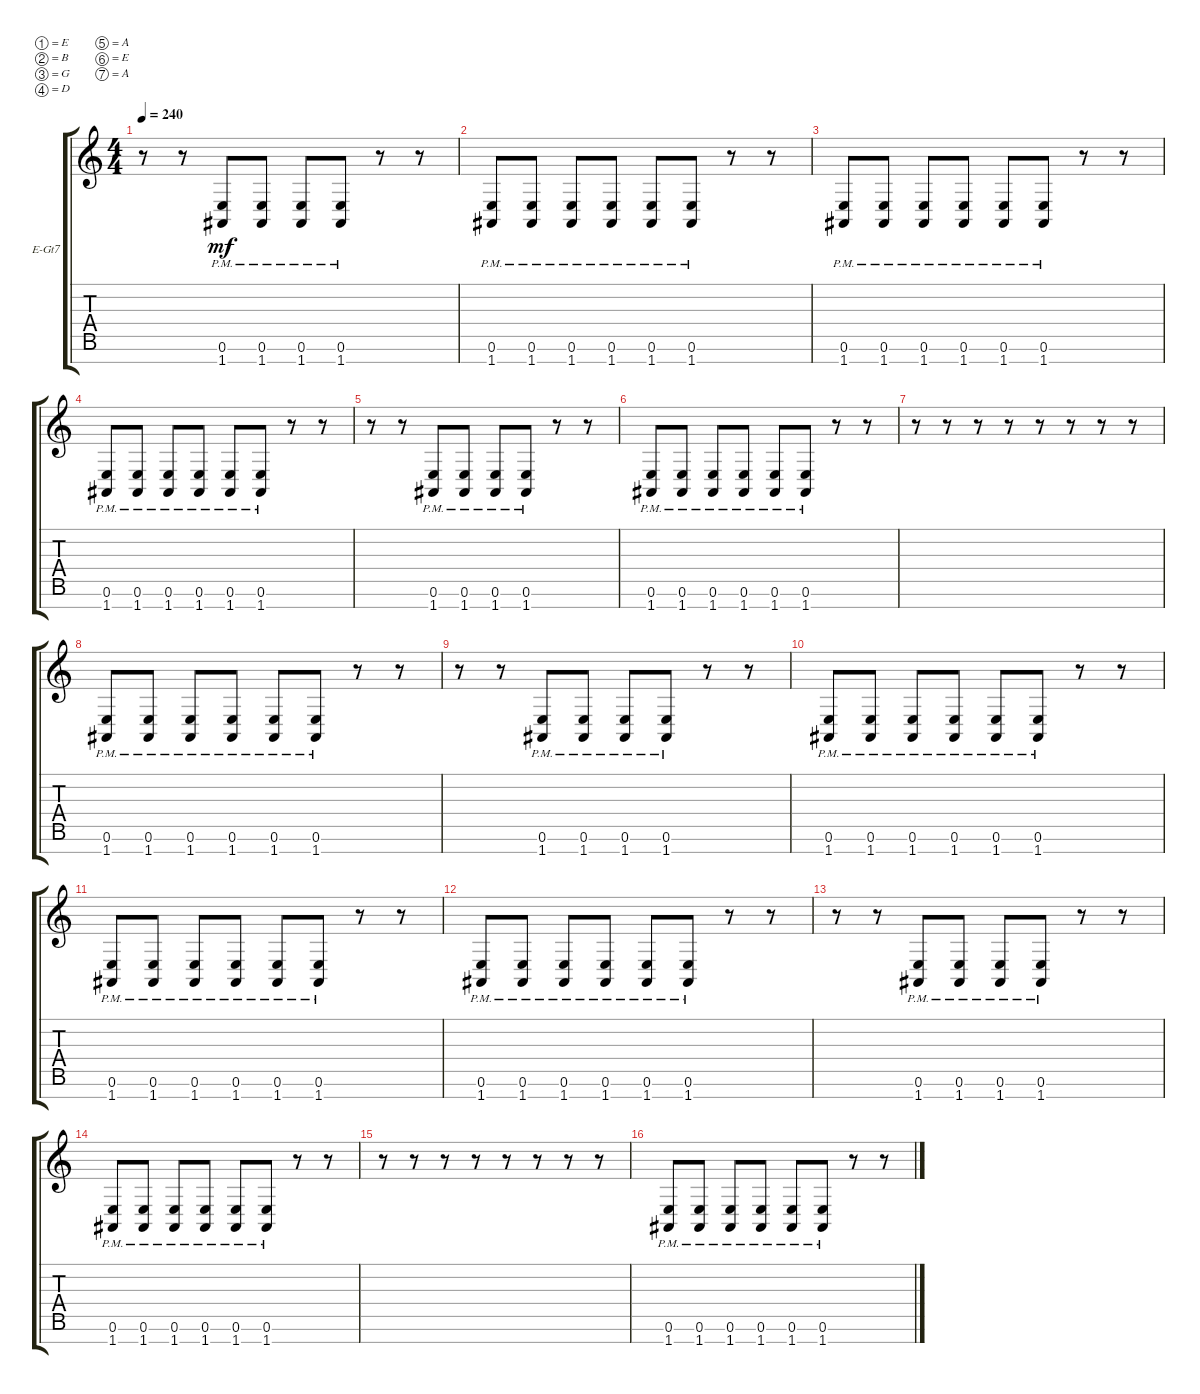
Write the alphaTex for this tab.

\defaultSystemsLayout 4
\bracketExtendMode groupsimilarinstruments
\firstSystemTrackNameOrientation horizontal
\otherSystemsTrackNameOrientation horizontal
\track ("Electric Guitar" "E-Gt7") {instrument distortionguitar}
\staff {score tabs}
\tuning (E4 B3 G3 D3 A2 E2 A1)
\ts (4 4)
\tempo 240
\clef g2
\ks c
r.8{dy mf} r.8 (1.7{pm} 0.6{pm}).8 (1.7{pm} 0.6{pm}).8 (1.7{pm} 0.6{pm}).8 (1.7{pm} 0.6{pm}).8 r.8 r.8 |
(1.7{pm} 0.6{pm}).8 (1.7{pm} 0.6{pm}).8 (1.7{pm} 0.6{pm}).8 (1.7{pm} 0.6{pm}).8 (1.7{pm} 0.6{pm}).8 (1.7{pm} 0.6{pm}).8 r.8 r.8 |
(1.7{pm} 0.6{pm}).8 (1.7{pm} 0.6{pm}).8 (1.7{pm} 0.6{pm}).8 (1.7{pm} 0.6{pm}).8 (1.7{pm} 0.6{pm}).8 (1.7{pm} 0.6{pm}).8 r.8 r.8 |
(1.7{pm} 0.6{pm}).8 (1.7{pm} 0.6{pm}).8 (1.7{pm} 0.6{pm}).8 (1.7{pm} 0.6{pm}).8 (1.7{pm} 0.6{pm}).8 (1.7{pm} 0.6{pm}).8 r.8 r.8 |
r.8 r.8 (1.7{pm} 0.6{pm}).8 (1.7{pm} 0.6{pm}).8 (1.7{pm} 0.6{pm}).8 (1.7{pm} 0.6{pm}).8 r.8 r.8 |
(1.7{pm} 0.6{pm}).8 (1.7{pm} 0.6{pm}).8 (1.7{pm} 0.6{pm}).8 (1.7{pm} 0.6{pm}).8 (1.7{pm} 0.6{pm}).8 (1.7{pm} 0.6{pm}).8 r.8 r.8 |
r.8 r.8 r.8 r.8 r.8 r.8 r.8 r.8 |
(1.7{pm} 0.6{pm}).8 (1.7{pm} 0.6{pm}).8 (1.7{pm} 0.6{pm}).8 (1.7{pm} 0.6{pm}).8 (1.7{pm} 0.6{pm}).8 (1.7{pm} 0.6{pm}).8 r.8 r.8 |
r.8 r.8 (1.7{pm} 0.6{pm}).8 (1.7{pm} 0.6{pm}).8 (1.7{pm} 0.6{pm}).8 (1.7{pm} 0.6{pm}).8 r.8 r.8 |
(1.7{pm} 0.6{pm}).8 (1.7{pm} 0.6{pm}).8 (1.7{pm} 0.6{pm}).8 (1.7{pm} 0.6{pm}).8 (1.7{pm} 0.6{pm}).8 (1.7{pm} 0.6{pm}).8 r.8 r.8 |
(1.7{pm} 0.6{pm}).8 (1.7{pm} 0.6{pm}).8 (1.7{pm} 0.6{pm}).8 (1.7{pm} 0.6{pm}).8 (1.7{pm} 0.6{pm}).8 (1.7{pm} 0.6{pm}).8 r.8 r.8 |
(1.7{pm} 0.6{pm}).8 (1.7{pm} 0.6{pm}).8 (1.7{pm} 0.6{pm}).8 (1.7{pm} 0.6{pm}).8 (1.7{pm} 0.6{pm}).8 (1.7{pm} 0.6{pm}).8 r.8 r.8 |
r.8 r.8 (1.7{pm} 0.6{pm}).8 (1.7{pm} 0.6{pm}).8 (1.7{pm} 0.6{pm}).8 (1.7{pm} 0.6{pm}).8 r.8 r.8 |
(1.7{pm} 0.6{pm}).8 (1.7{pm} 0.6{pm}).8 (1.7{pm} 0.6{pm}).8 (1.7{pm} 0.6{pm}).8 (1.7{pm} 0.6{pm}).8 (1.7{pm} 0.6{pm}).8 r.8 r.8 |
r.8 r.8 r.8 r.8 r.8 r.8 r.8 r.8 |
(1.7{pm} 0.6{pm}).8 (1.7{pm} 0.6{pm}).8 (1.7{pm} 0.6{pm}).8 (1.7{pm} 0.6{pm}).8 (1.7{pm} 0.6{pm}).8 (1.7{pm} 0.6{pm}).8 r.8 r.8
